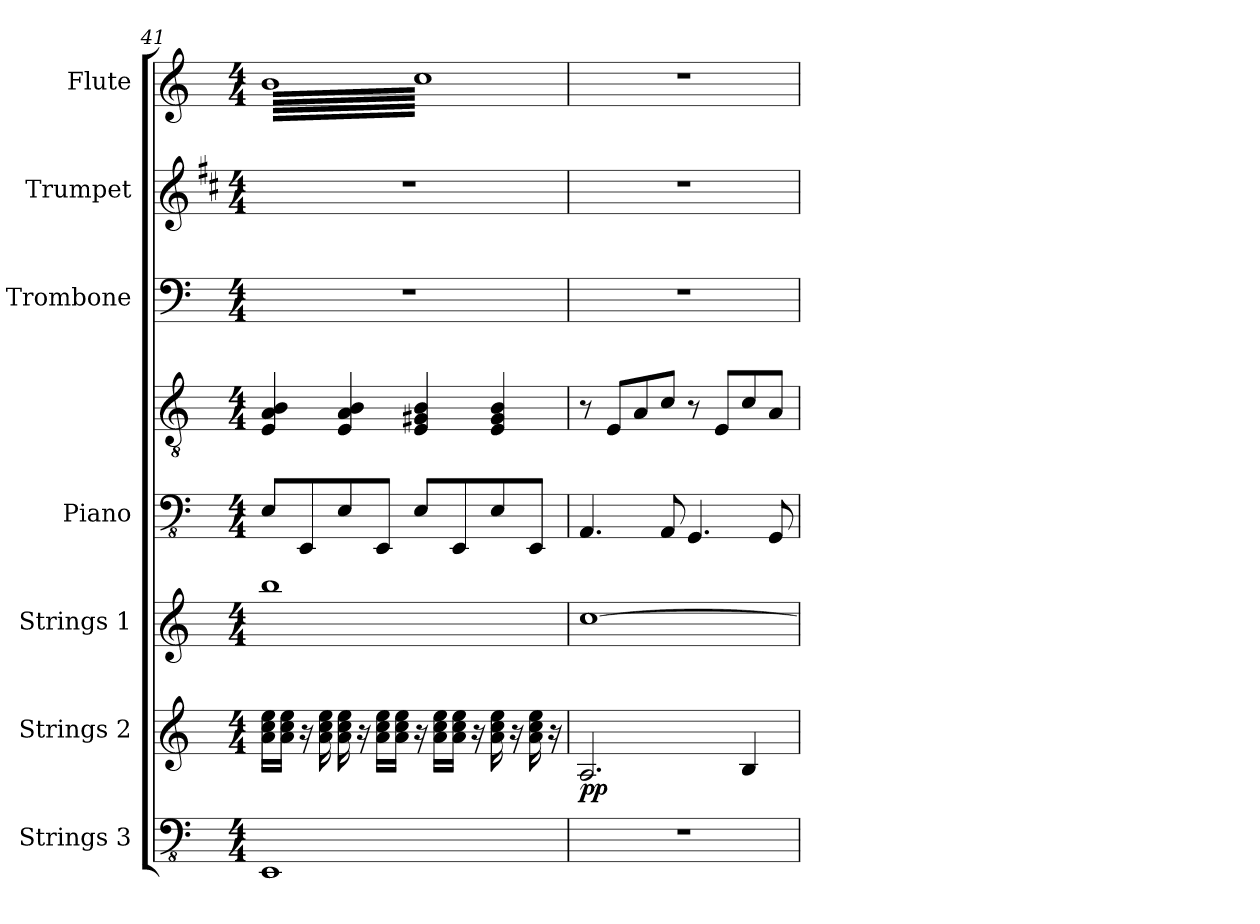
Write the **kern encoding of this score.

**kern	**kern	**dynam	**kern	**kern	**kern	**kern	**kern	**kern
*part7	*part6	*part6	*part5	*part4	*part4	*part3	*part2	*part1
*staff8	*staff7	*staff7	*staff6	*staff5	*staff4	*staff3	*staff2	*staff1
*I"Strings 3	*I"Strings 2	*	*I"Strings 1	*I"Piano	*	*I"Trombone	*I"Trumpet	*I"Flute
*I'St. 3	*I'St. 2	*	*I'St. 1	*I'Pno.	*	*I'Tbn.	*I'Tpt.	*I'Fl.
*clefFv4	*clefG2	*	*clefG2	*clefFv4	*clefGv2	*clefF4	*clefG2	*clefG2
*	*	*	*	*	*	*	*ITrd1c2	*
*k[]	*k[]	*	*k[]	*k[]	*k[]	*k[]	*k[]	*k[]
*M4/4	*M4/4	*	*M4/4	*M4/4	*M4/4	*M4/4	*M4/4	*M4/4
=41	=41	=41	=41	=41	=41	=41	=41	=41
*	*	*	*	*	*	*	*	*tremolo
1EEE	16a\ 16cc\ 16ee\LL	.	1bb	8EE/L	4E/ 4A/ 4B/	1r	1r	64bLLLL
.	.	.	.	.	.	.	.	64cc
.	.	.	.	.	.	.	.	64b
.	.	.	.	.	.	.	.	64cc
.	16a\ 16cc\ 16ee\JJ	.	.	.	.	.	.	64b
.	.	.	.	.	.	.	.	64cc
.	.	.	.	.	.	.	.	64b
.	.	.	.	.	.	.	.	64cc
.	16r	.	.	8EEE/	.	.	.	64b
.	.	.	.	.	.	.	.	64cc
.	.	.	.	.	.	.	.	64b
.	.	.	.	.	.	.	.	64cc
.	16a\ 16cc\ 16ee\	.	.	.	.	.	.	64b
.	.	.	.	.	.	.	.	64cc
.	.	.	.	.	.	.	.	64b
.	.	.	.	.	.	.	.	64cc
.	16a\ 16cc\ 16ee\	.	.	8EE/	4E/ 4A/ 4B/	.	.	64b
.	.	.	.	.	.	.	.	64cc
.	.	.	.	.	.	.	.	64b
.	.	.	.	.	.	.	.	64cc
.	16r	.	.	.	.	.	.	64b
.	.	.	.	.	.	.	.	64cc
.	.	.	.	.	.	.	.	64b
.	.	.	.	.	.	.	.	64cc
.	16a\ 16cc\ 16ee\LL	.	.	8EEE/J	.	.	.	64b
.	.	.	.	.	.	.	.	64cc
.	.	.	.	.	.	.	.	64b
.	.	.	.	.	.	.	.	64cc
.	16a\ 16cc\ 16ee\JJ	.	.	.	.	.	.	64b
.	.	.	.	.	.	.	.	64cc
.	.	.	.	.	.	.	.	64b
.	.	.	.	.	.	.	.	64cc
.	16r	.	.	8EE/L	4E/ 4G#X/ 4B/	.	.	64b
.	.	.	.	.	.	.	.	64cc
.	.	.	.	.	.	.	.	64b
.	.	.	.	.	.	.	.	64cc
.	16a\ 16cc\ 16ee\LL	.	.	.	.	.	.	64b
.	.	.	.	.	.	.	.	64cc
.	.	.	.	.	.	.	.	64b
.	.	.	.	.	.	.	.	64cc
.	16a\ 16cc\ 16ee\JJ	.	.	8EEE/	.	.	.	64b
.	.	.	.	.	.	.	.	64cc
.	.	.	.	.	.	.	.	64b
.	.	.	.	.	.	.	.	64cc
.	16r	.	.	.	.	.	.	64b
.	.	.	.	.	.	.	.	64cc
.	.	.	.	.	.	.	.	64b
.	.	.	.	.	.	.	.	64cc
.	16a\ 16cc\ 16ee\	.	.	8EE/	4E/ 4G#/ 4B/	.	.	64b
.	.	.	.	.	.	.	.	64cc
.	.	.	.	.	.	.	.	64b
.	.	.	.	.	.	.	.	64cc
.	16r	.	.	.	.	.	.	64b
.	.	.	.	.	.	.	.	64cc
.	.	.	.	.	.	.	.	64b
.	.	.	.	.	.	.	.	64cc
.	16a\ 16cc\ 16ee\	.	.	8EEE/J	.	.	.	64b
.	.	.	.	.	.	.	.	64cc
.	.	.	.	.	.	.	.	64b
.	.	.	.	.	.	.	.	64cc
.	16r	.	.	.	.	.	.	64b
.	.	.	.	.	.	.	.	64cc
.	.	.	.	.	.	.	.	64b
.	.	.	.	.	.	.	.	64ccJJJJ
*	*	*	*	*	*	*	*	*Xtremolo
!!LO:LB:g=z
=42	=42	=42	=42	=42	=42	=42	=42	=42
!	!	!LO:DY:b	!	!	!	!	!	!
1r	2.A/	pp	[1cc	4.AAA/	8r	1r	1r	1r
.	.	.	.	.	.	.	.	.
.	.	.	.	.	.	.	.	.
.	.	.	.	.	.	.	.	.
.	.	.	.	.	.	.	.	.
.	.	.	.	.	.	.	.	.
.	.	.	.	.	.	.	.	.
.	.	.	.	.	.	.	.	.
.	.	.	.	.	8E/L	.	.	.
.	.	.	.	.	.	.	.	.
.	.	.	.	.	.	.	.	.
.	.	.	.	.	.	.	.	.
.	.	.	.	.	.	.	.	.
.	.	.	.	.	.	.	.	.
.	.	.	.	.	.	.	.	.
.	.	.	.	.	.	.	.	.
.	.	.	.	.	8A/	.	.	.
.	.	.	.	.	.	.	.	.
.	.	.	.	.	.	.	.	.
.	.	.	.	.	.	.	.	.
.	.	.	.	.	.	.	.	.
.	.	.	.	.	.	.	.	.
.	.	.	.	.	.	.	.	.
.	.	.	.	.	.	.	.	.
.	.	.	.	8AAA/	8c/J	.	.	.
.	.	.	.	.	.	.	.	.
.	.	.	.	.	.	.	.	.
.	.	.	.	.	.	.	.	.
.	.	.	.	.	.	.	.	.
.	.	.	.	.	.	.	.	.
.	.	.	.	.	.	.	.	.
.	.	.	.	.	.	.	.	.
.	.	.	.	4.GGG/	8r	.	.	.
.	.	.	.	.	8E/L	.	.	.
.	4B/	.	.	.	8c/	.	.	.
.	.	.	.	8GGG/	8A/J	.	.	.
=	=	=	=	=	=	=	=	=
*-	*-	*-	*-	*-	*-	*-	*-	*-
